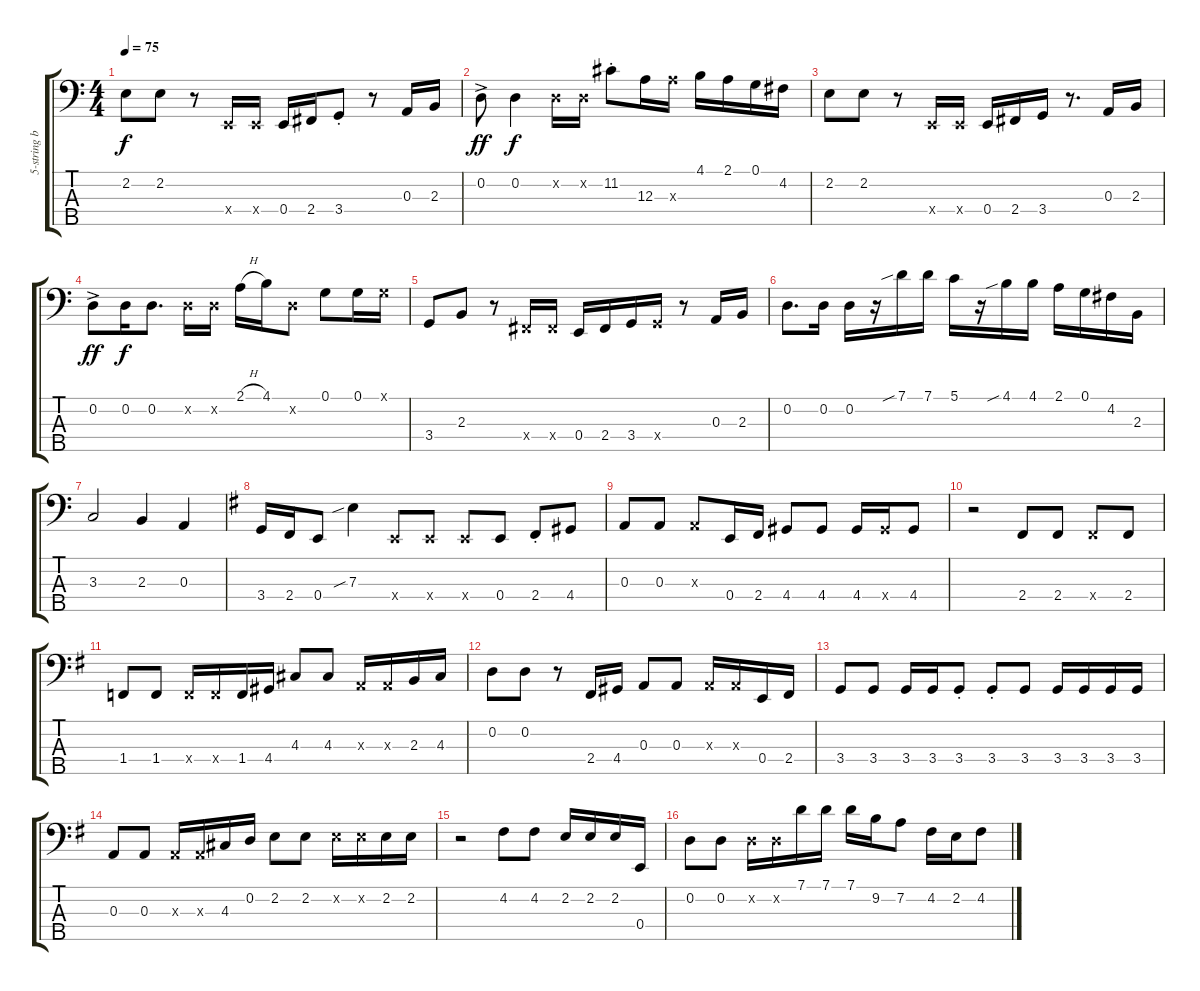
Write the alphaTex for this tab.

\track ("5-string bass" "5-string b") {instrument electricbassfinger}
\staff {score tabs}
\tuning (G2 D2 A1 E1 B0) {hide}
\ts (4 4)
\tempo 75
\clef f4
\ks c
2.2.8{dy f} 2.2.8 r.8 0.4{x}.16 0.4{x}.16 0.4.16 2.4.16 3.4{st}.8 r.8 0.3.16 2.3.16 |
0.2{ac}.8{dy ff} 0.2.4{dy f} 0.2{x}.16 0.2{x}.16 11.2{st}.8 12.3.16 12.3{x}.16 4.1.16 2.1.16 0.1.16 4.2.16 |
2.2.8 2.2.8 r.8 0.4{x}.16 0.4{x}.16 0.4.16 2.4.16 3.4.16 r.8{d} 0.3.16 2.3.16 |
0.2{ac}.8{dy ff} 0.2.16{dy f} 0.2.8{d} 0.2{x}.16 0.2{x}.16 2.1{h}.16 4.1.16 0.2{x}.8 0.1.8 0.1.16 0.1{x}.16 |
3.4.8 2.3.8 r.8 2.4{x}.16 2.4{x}.16 0.4.16 2.4.16 3.4.16 3.4{x}.16 r.8 0.3.16 2.3.16 |
0.2.8{d} 0.2.16 0.2.16 r.16 7.1{sib}.16 7.1.16 5.1.16 r.16 4.1{sib}.16 4.1.16 2.1.16 0.1.16 4.2.16 2.3.16 |
3.3.2 2.3.4 0.3.4 |
\ks g
3.4.16 2.4.16 0.4.8 7.3{sib}.4 0.4{x}.8 0.4{x}.8 0.4{x}.8 0.4.8 2.4{st}.8 4.4.8 |
0.3.8 0.3.8 0.3{x}.8 0.4.16 2.4.16 4.4.8 4.4.8 4.4.16 4.4{x}.16 4.4.8 |
r.2 2.4.8 2.4.8 2.4{x}.8 2.4.8 |
1.4.8 1.4.8 1.4{x}.16 1.4{x}.16 1.4.16 4.4.16 4.3.8 4.3.8 0.3{x}.16 0.3{x}.16 2.3.16 4.3.16 |
0.2.8 0.2.8 r.8 2.4.16 4.4.16 0.3.8 0.3.8 0.3{x}.16 0.3{x}.16 0.4.16 2.4.16 |
3.4.8 3.4.8 3.4.16 3.4.16 3.4{st}.8 3.4{st}.8 3.4.8 3.4.16 3.4.16 3.4.16 3.4.16 |
0.3.8 0.3.8 0.3{x}.16 0.3{x}.16 4.3.16 0.2.16 2.2.8 2.2.8 2.2{x}.16 2.2{x}.16 2.2.16 2.2.16 |
r.2 4.2.8 4.2.8 2.2.16 2.2.16 2.2.16 0.4.16 |
0.2.8 0.2.8 0.2{x}.16 0.2{x}.16 7.1.16 7.1.16 7.1.16 9.2.16 7.2.8 4.2.16 2.2.16 4.2.8
